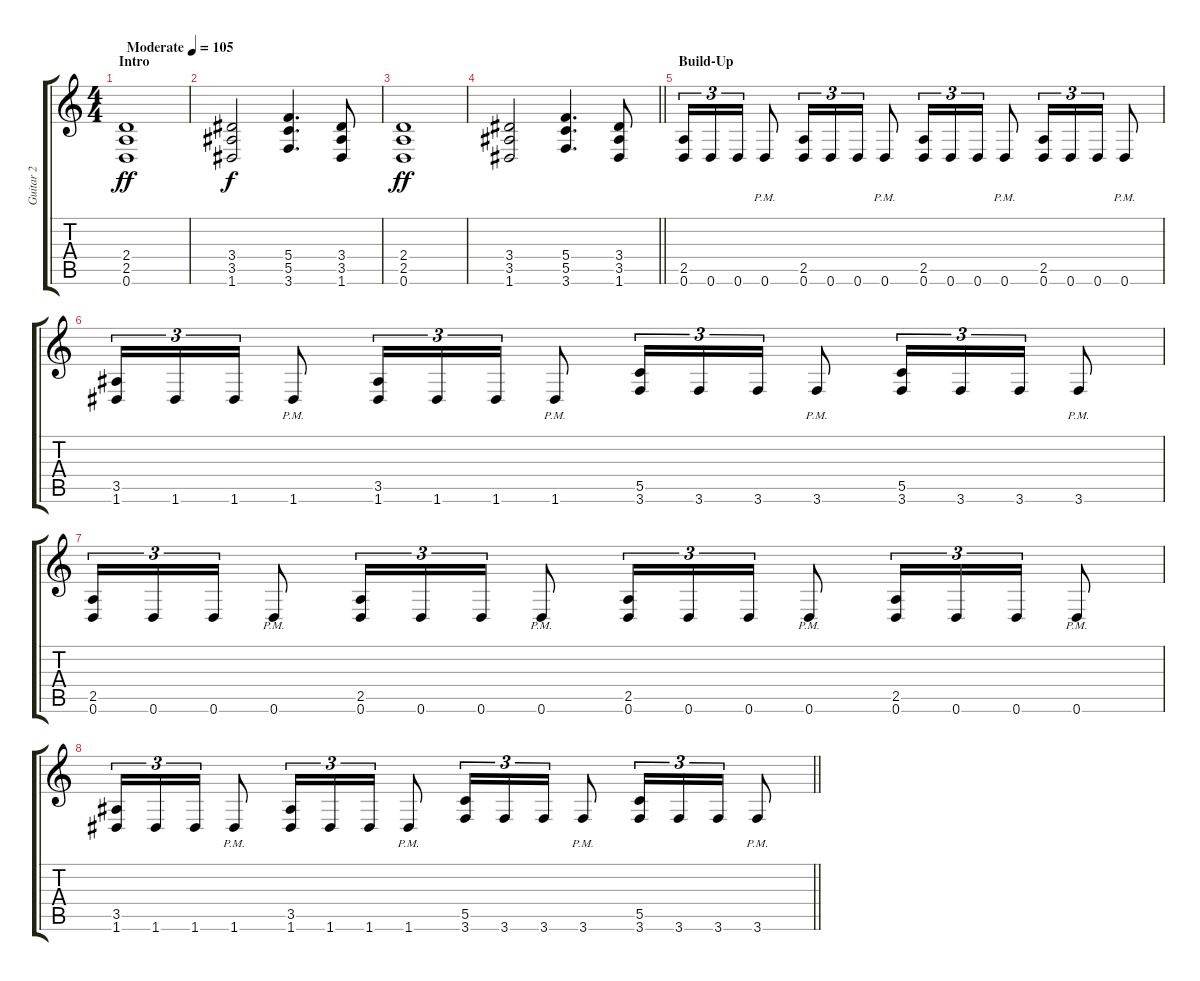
\track ("Guitar 2" "Guitar 2") {instrument distortionguitar}
\staff {score tabs}
\tuning (D4 A3 F3 C3 G2 D2) {hide}
\ts (4 4)
\section ("" "Intro")
\tempo (105 "Moderate")
\clef g2
\ks c
(2.4 2.5 0.6).1{dy ff instrument distortionguitar} |
(3.4 3.5 1.6).2{dy f} (5.4 5.5 3.6).4{d} (3.4 3.5 1.6).8 |
(2.4 2.5 0.6).1{dy ff} |
\barLineRight lightlight
(3.4 3.5 1.6).2 (5.4 5.5 3.6).4{d} (3.4 3.5 1.6).8 |
\section ("" "Build-Up")
(2.5 0.6).16{tu (3 2)} 0.6.16{tu (3 2)} 0.6.16{tu (3 2)} 0.6{pm}.8 (2.5 0.6).16{tu (3 2)} 0.6.16{tu (3 2)} 0.6.16{tu (3 2)} 0.6{pm}.8 (2.5 0.6).16{tu (3 2)} 0.6.16{tu (3 2)} 0.6.16{tu (3 2)} 0.6{pm}.8 (2.5 0.6).16{tu (3 2)} 0.6.16{tu (3 2)} 0.6.16{tu (3 2)} 0.6{pm}.8 |
(3.5 1.6).16{tu (3 2)} 1.6.16{tu (3 2)} 1.6.16{tu (3 2)} 1.6{pm}.8 (3.5 1.6).16{tu (3 2)} 1.6.16{tu (3 2)} 1.6.16{tu (3 2)} 1.6{pm}.8 (5.5 3.6).16{tu (3 2)} 3.6.16{tu (3 2)} 3.6.16{tu (3 2)} 3.6{pm}.8 (5.5 3.6).16{tu (3 2)} 3.6.16{tu (3 2)} 3.6.16{tu (3 2)} 3.6{pm}.8 |
(2.5 0.6).16{tu (3 2)} 0.6.16{tu (3 2)} 0.6.16{tu (3 2)} 0.6{pm}.8 (2.5 0.6).16{tu (3 2)} 0.6.16{tu (3 2)} 0.6.16{tu (3 2)} 0.6{pm}.8 (2.5 0.6).16{tu (3 2)} 0.6.16{tu (3 2)} 0.6.16{tu (3 2)} 0.6{pm}.8 (2.5 0.6).16{tu (3 2)} 0.6.16{tu (3 2)} 0.6.16{tu (3 2)} 0.6{pm}.8 |
\barLineRight lightlight
(3.5 1.6).16{tu (3 2)} 1.6.16{tu (3 2)} 1.6.16{tu (3 2)} 1.6{pm}.8 (3.5 1.6).16{tu (3 2)} 1.6.16{tu (3 2)} 1.6.16{tu (3 2)} 1.6{pm}.8 (5.5 3.6).16{tu (3 2)} 3.6.16{tu (3 2)} 3.6.16{tu (3 2)} 3.6{pm}.8 (5.5 3.6).16{tu (3 2)} 3.6.16{tu (3 2)} 3.6.16{tu (3 2)} 3.6{pm}.8
